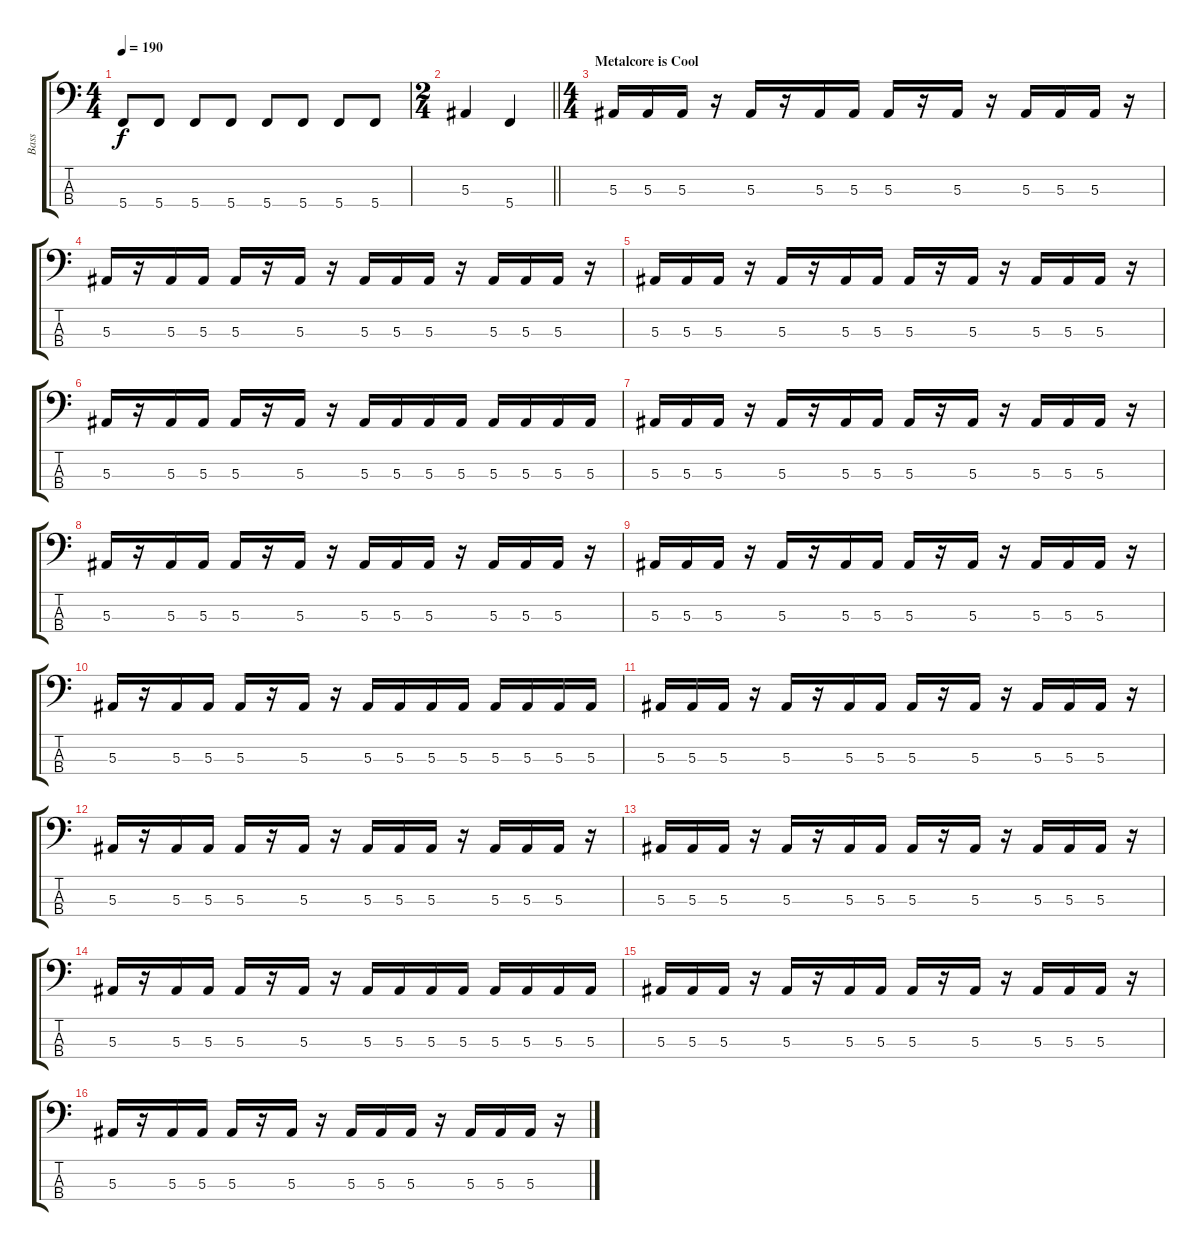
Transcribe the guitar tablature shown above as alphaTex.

\track ("Bass" "Bass") {instrument electricbasspick}
\staff {score tabs}
\tuning (Eb2 Bb1 F1 C1) {hide}
\ts (4 4)
\tempo 190
\clef f4
\ks c
5.4.8{dy f} 5.4.8 5.4.8 5.4.8 5.4.8 5.4.8 5.4.8 5.4.8 |
\ts (2 4)
\barLineRight lightlight
5.3.4 5.4.4 |
\ts (4 4)
\section ("" "Metalcore is Cool")
5.3.16 5.3.16 5.3.16 r.16 5.3.16 r.16 5.3.16 5.3.16 5.3.16 r.16 5.3.16 r.16 5.3.16 5.3.16 5.3.16 r.16 |
5.3.16 r.16 5.3.16 5.3.16 5.3.16 r.16 5.3.16 r.16 5.3.16 5.3.16 5.3.16 r.16 5.3.16 5.3.16 5.3.16 r.16 |
5.3.16 5.3.16 5.3.16 r.16 5.3.16 r.16 5.3.16 5.3.16 5.3.16 r.16 5.3.16 r.16 5.3.16 5.3.16 5.3.16 r.16 |
5.3.16 r.16 5.3.16 5.3.16 5.3.16 r.16 5.3.16 r.16 5.3.16 5.3.16 5.3.16 5.3.16 5.3.16 5.3.16 5.3.16 5.3.16 |
5.3.16 5.3.16 5.3.16 r.16 5.3.16 r.16 5.3.16 5.3.16 5.3.16 r.16 5.3.16 r.16 5.3.16 5.3.16 5.3.16 r.16 |
5.3.16 r.16 5.3.16 5.3.16 5.3.16 r.16 5.3.16 r.16 5.3.16 5.3.16 5.3.16 r.16 5.3.16 5.3.16 5.3.16 r.16 |
5.3.16 5.3.16 5.3.16 r.16 5.3.16 r.16 5.3.16 5.3.16 5.3.16 r.16 5.3.16 r.16 5.3.16 5.3.16 5.3.16 r.16 |
5.3.16 r.16 5.3.16 5.3.16 5.3.16 r.16 5.3.16 r.16 5.3.16 5.3.16 5.3.16 5.3.16 5.3.16 5.3.16 5.3.16 5.3.16 |
5.3.16 5.3.16 5.3.16 r.16 5.3.16 r.16 5.3.16 5.3.16 5.3.16 r.16 5.3.16 r.16 5.3.16 5.3.16 5.3.16 r.16 |
5.3.16 r.16 5.3.16 5.3.16 5.3.16 r.16 5.3.16 r.16 5.3.16 5.3.16 5.3.16 r.16 5.3.16 5.3.16 5.3.16 r.16 |
5.3.16 5.3.16 5.3.16 r.16 5.3.16 r.16 5.3.16 5.3.16 5.3.16 r.16 5.3.16 r.16 5.3.16 5.3.16 5.3.16 r.16 |
5.3.16 r.16 5.3.16 5.3.16 5.3.16 r.16 5.3.16 r.16 5.3.16 5.3.16 5.3.16 5.3.16 5.3.16 5.3.16 5.3.16 5.3.16 |
5.3.16 5.3.16 5.3.16 r.16 5.3.16 r.16 5.3.16 5.3.16 5.3.16 r.16 5.3.16 r.16 5.3.16 5.3.16 5.3.16 r.16 |
5.3.16 r.16 5.3.16 5.3.16 5.3.16 r.16 5.3.16 r.16 5.3.16 5.3.16 5.3.16 r.16 5.3.16 5.3.16 5.3.16 r.16
